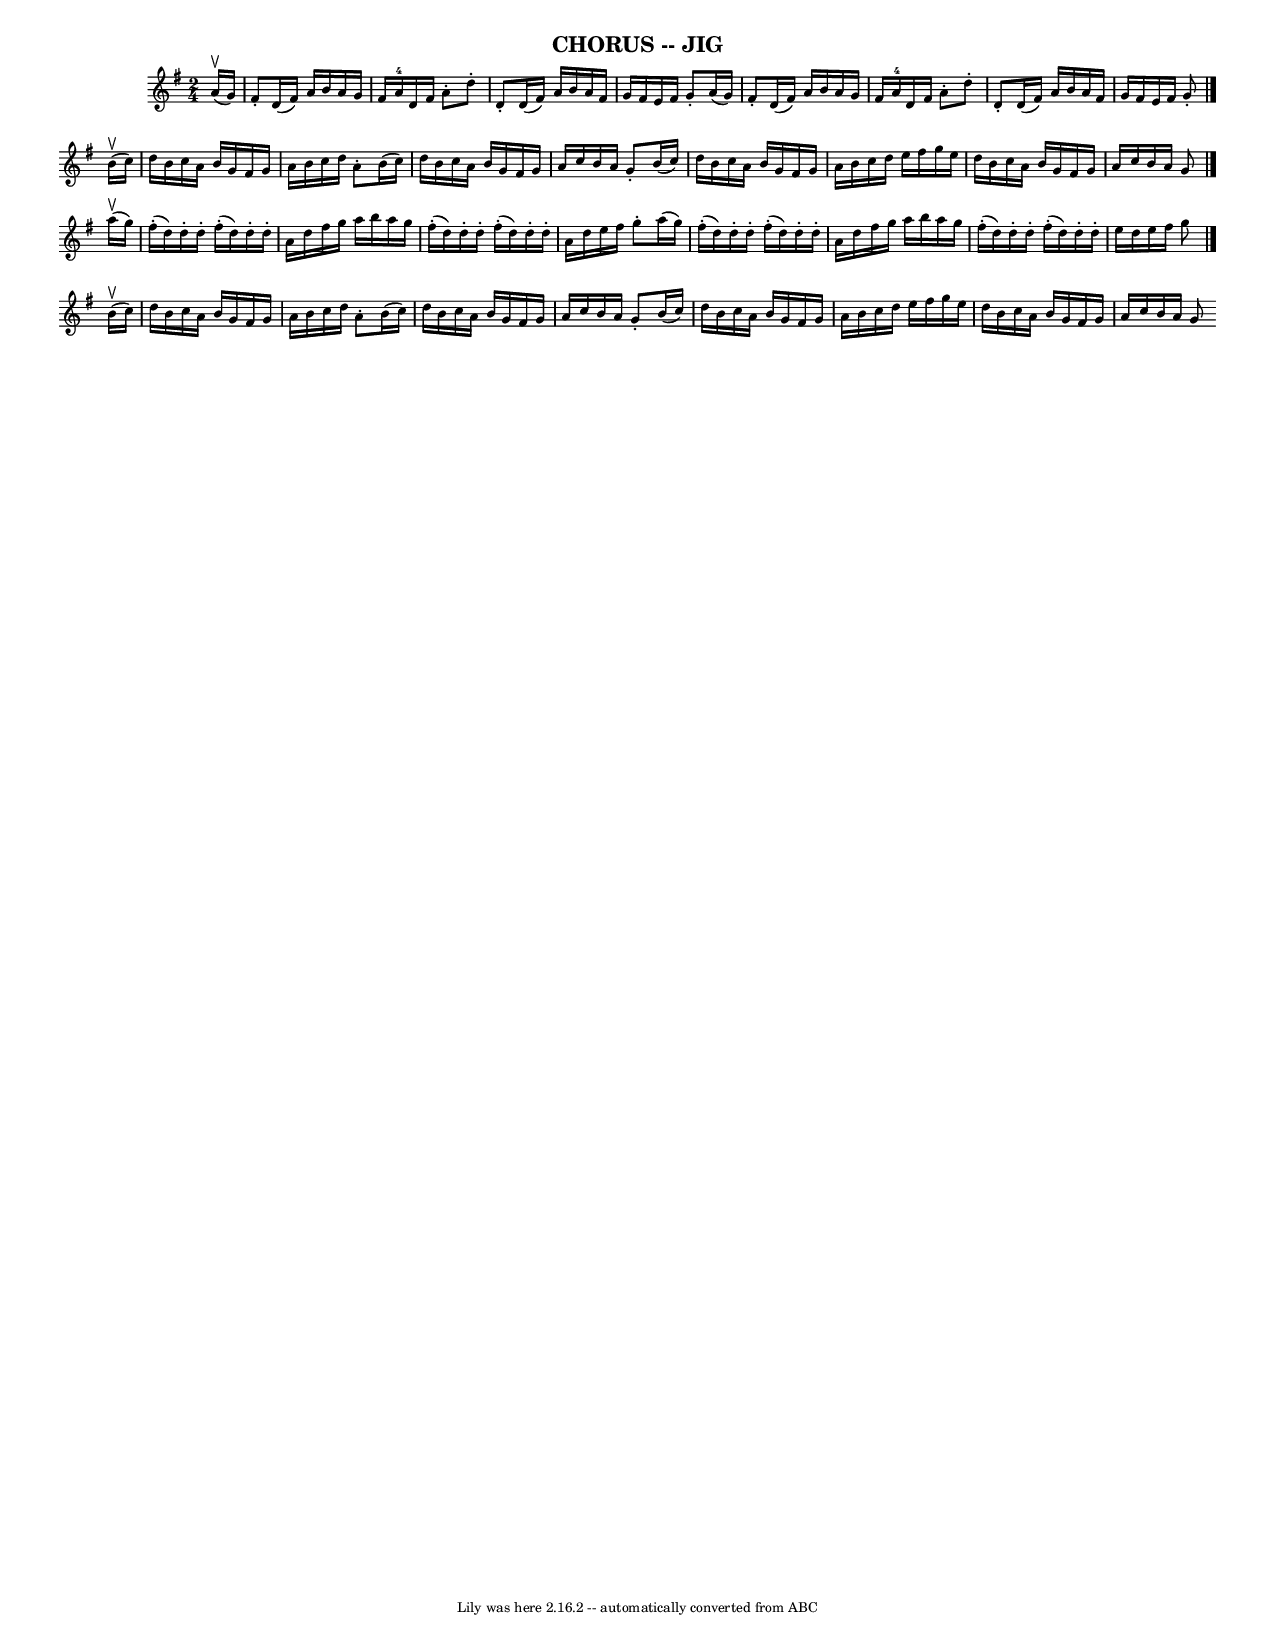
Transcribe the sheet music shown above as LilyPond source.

\version "2.16.2"
\include "Mammoth.ily"
\header {
  %% book = "Ryan's Mammoth Collection of Fiddle Tunes"
  crossRefNumber = "1"
  footnotes = "\\\\\\\\W: CHORUS JIG. -- First couple down the outside, back. Down the centre, back.\\\\W: Turn contra corners. Balance, turn partners to place."
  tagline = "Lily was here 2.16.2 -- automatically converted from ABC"
  title = "CHORUS -- JIG"

}
voicedefault =  {


  \time 2/4
  \key g \major
  \partial 8

  a'16 (^\upbow g'16)         |
  fs'8-. d'16 (fs'16) a'16 b'16 a'16 g'16     |
  fs'16 a'16-4 d'16 fs'16 a'8-. d''8-.    |
  d'8-. d'16 ( fs'16) a'16 b'16 a'16 fs'16     |
  g'16 fs'16 e'16 fs'16 g'8-. a'16 (g'16)        |
  fs'8-. d'16 ( fs'16) a'16 b'16 a'16 g'16     |
  fs'16 a'16-4 d'16 fs'16 a'8-. d''8-.    |
  d'8-. d'16 (fs'16) a'16 b'16 a'16 fs'16     |
  g'16 fs'16 e'16 fs'16 g'8-. \bar "|." b'16^\upbow(c''16)        |
  d''16 b'16 c''16 a'16 b'16 g'16 fs'16 g'16     |
  a'16 b'16 c''16 d''16 a'8-. b'16 (c''16)    |
  d''16 b'16 c''16 a'16 b'16 g'16 fs'16 g'16     |
  a'16 c''16 b'16 a'16 g'8-. b'16 (c''16)        |
  d''16 b'16 c''16 a'16 b'16 g'16 fs'16 g'16     |
  a'16 b'16 c''16 d''16 e''16 fs''16 g''16 e''16     |
  d''16 b'16 c''16 a'16 b'16 g'16 fs'16 g'16     |
  a'16 c''16 b'16 a'16 g'8 \bar "|." a''16 (^\upbow g''16)        |
  fs''16 (-. d''16) d''16-. d''16-. fs''16 (-. d''16) d''16-. d''16-.   |
  a'16 d''16 fs''16 g''16 a''16 b''16 a''16 g''16     |
  fs''16 (-. d''16) d''16-. d''16-. fs''16 (-. d''16) d''16-. d''16-.    |
  a'16 d''16 e''16 fs''16 g''8-. a''16 (g''16)    |
  fs''16 (-. d''16) d''16-. d''16-. fs''16 (-. d''16) d''16-. d''16-.    |
  a'16 d''16 fs''16 g''16 a''16 b''16 a''16 g''16     |
  fs''16 (-. d''16) d''16-. d''16-. fs''16 (-. d''16) d''16-. d''16-.     |
  e''16 d''16 e''16 fs''16 g''8 \bar "|." b'16^\upbow(c''16)       |
  d''16 b'16 c''16 a'16 b'16 g'16 fs'16 g'16     |
  a'16 b'16 c''16 d''16 a'8-. b'16 (c''16)    |
  d''16 b'16 c''16 a'16 b'16 g'16 fs'16 g'16     |
  a'16 c''16 b'16 a'16 g'8-. b'16 ( c''16)        |
  d''16 b'16 c''16 a'16 b'16 g'16 fs'16 g'16     |
  a'16 b'16 c''16 d''16 e''16 fs''16 g''16 e''16     |
  d''16 b'16 c''16 a'16 b'16 g'16 fs'16 g'16     |
  a'16 c''16 b'16 a'16 g'8 \bar " |."

}

\score{
  <<

    \context Staff="default"
    {
      \voicedefault

    }

  >>
  \layout {

  }
  \midi {
  }

}
